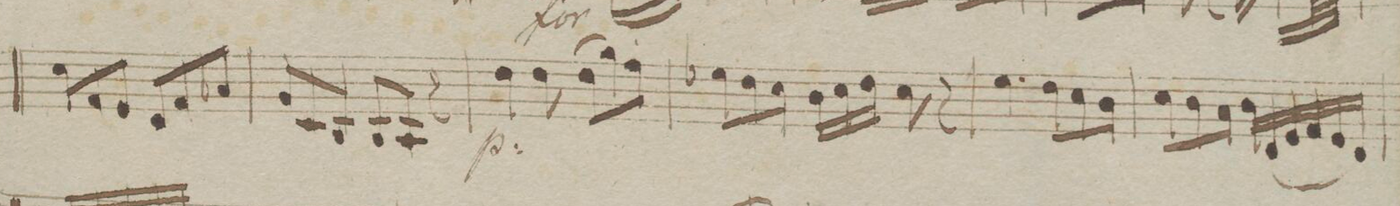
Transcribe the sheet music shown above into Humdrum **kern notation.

**kern	**dynam
*I"Violio 1mo	*
*clefG2	*
*k[b-e-]	*
*M6/8	*
8cc\L	.
8f/	.
8e-/J	.
8d/L	.
8f/	.
8a-X/J	.
=42	=42
8g/L	.
8c/	.
8B-/J	.
8B-/L	.
8A/J	.
8r	.
=43	=43
4dd\	p
8dd\	.
(8dd\L	.
8gg\)	.
8ff\'J	.
=44	=44
8ee-X\L	.
8dd\	.
8cc\J	.
24b-\LL	.
24cc\	.
24dd\JJ	.
8cc\	.
8r	.
=45	=45
4.ee-\	.
8dd\L	.
8cc\	.
8b-\J	.
=46	=46
8cc\L	.
8b-\	.
8a\J	.
16b-\LL	.
(16d/	.
16e-/	.
16f/	.
16e-/	.
16d/JJ)	.
=47	=47
*-	*-
